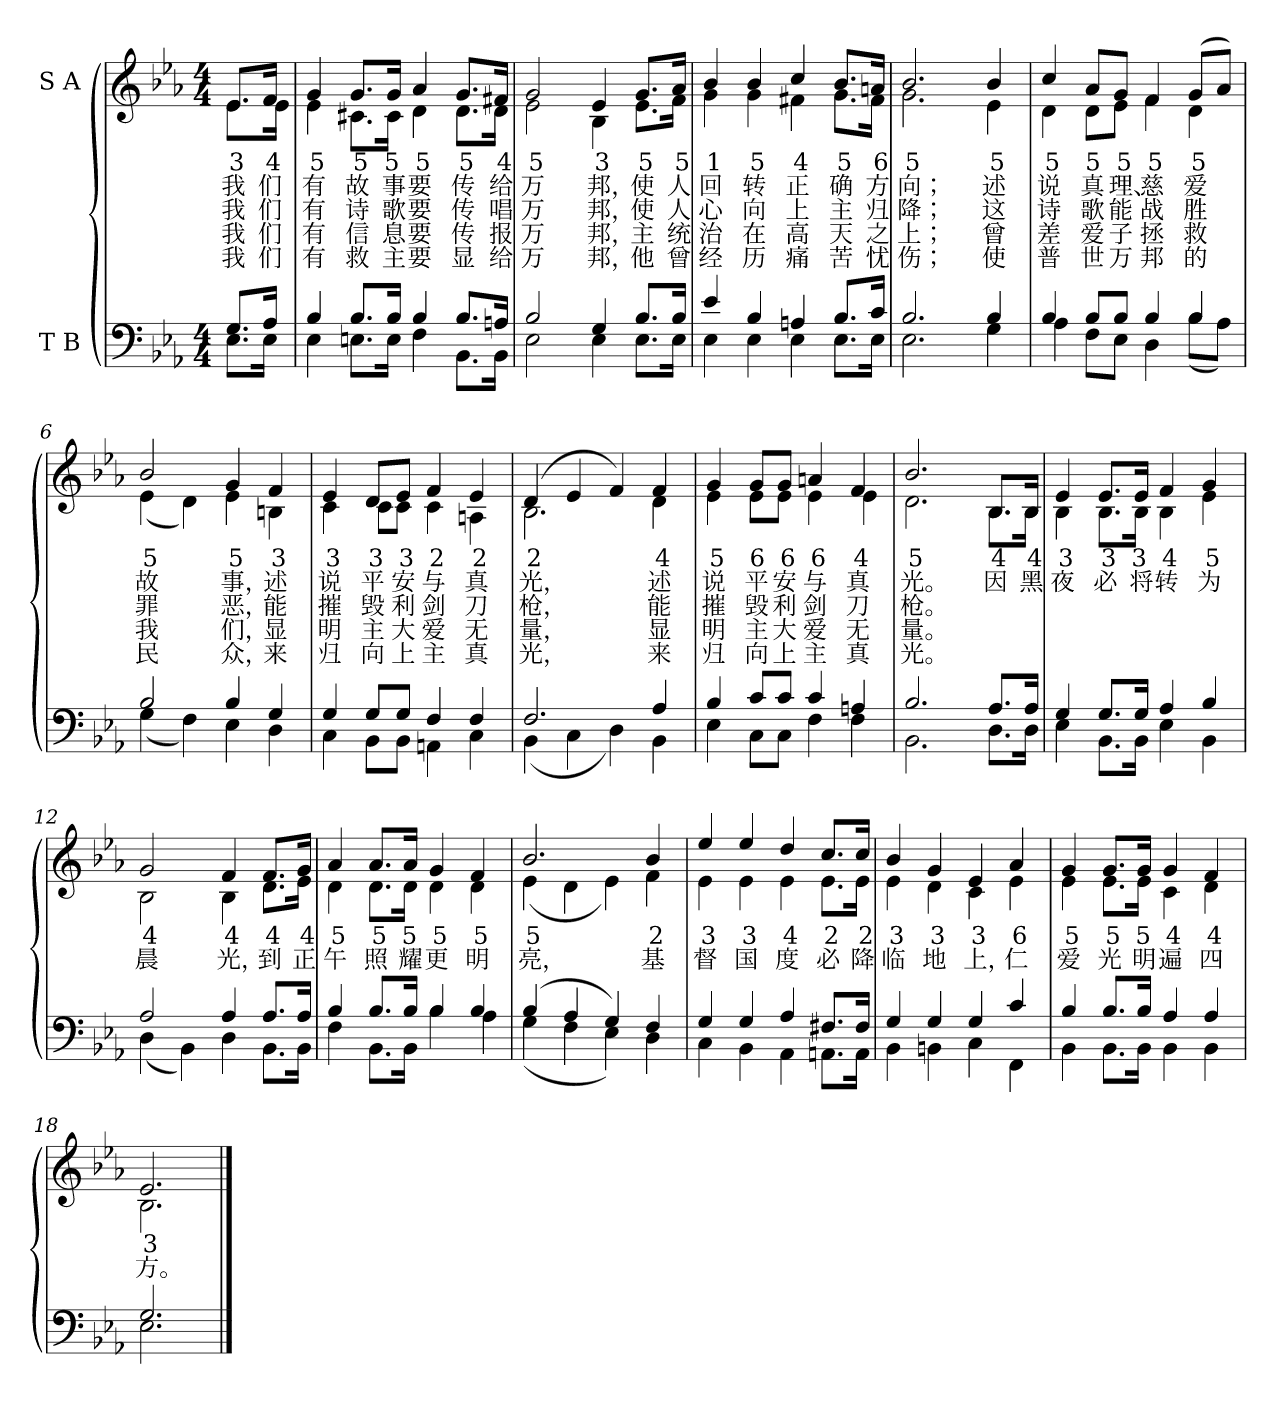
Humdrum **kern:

**kern	**kern	**text	**text	**text	**text	**text
*part2	*part1	*part1	*part1	*part1	*part1	*part1
*staff2	*staff1	*staff1	*staff1	*staff1	*staff1	*staff1
*I"T B	*I"S A	*	*	*	*	*
*clefF4	*clefG2	*	*	*	*	*
*k[b-e-a-]	*k[b-e-a-]	*	*	*	*	*
*M4/4	*M4/4	*	*	*	*	*
=	=	=	=	=	=	=
*^	*	*	*	*	*	*
!	!	!	!LO:LY:b	!LO:LY:b	!LO:LY:b	!LO:LY:b	!LO:LY:b
*	*	*^	*	*	*	*	*
8.G/L	8.E-\L	8.e-/L	8.e-\L	3	我	我	我	我
!	!	!	!	!LO:LY:b	!LO:LY:b	!LO:LY:b	!LO:LY:b	!LO:LY:b
16A-/Jk	16E-\Jk	16f/Jk	16e-\Jk	4	们	们	们	们
=1	=1	=1	=1	=1	=1	=1	=1	=1
!	!	!	!	!LO:LY:b	!LO:LY:b	!LO:LY:b	!LO:LY:b	!LO:LY:b
4B-/	4E-\	4g/	4e-\	5	有	有	有	有
!	!	!	!	!LO:LY:b	!LO:LY:b	!LO:LY:b	!LO:LY:b	!LO:LY:b
8.B-/L	8.En\L	8.g/L	8.c#X\L	5	故	诗	信	救
!	!	!	!	!LO:LY:b	!LO:LY:b	!LO:LY:b	!LO:LY:b	!LO:LY:b
16B-/Jk	16E\Jk	16g/Jk	16c#\Jk	5	事	歌	息	主
!	!	!	!	!LO:LY:b	!LO:LY:b	!LO:LY:b	!LO:LY:b	!LO:LY:b
4B-/	4F\	4a-/	4d\	5	要	要	要	要
!	!	!	!	!LO:LY:b	!LO:LY:b	!LO:LY:b	!LO:LY:b	!LO:LY:b
8.B-/L	8.BB-\L	8.g/L	8.d\L	5	传	传	传	显
!	!	!	!	!LO:LY:b	!LO:LY:b	!LO:LY:b	!LO:LY:b	!LO:LY:b
16An/Jk	16BB-\Jk	16f#X/Jk	16d\Jk	4	给	唱	报	给
=2	=2	=2	=2	=2	=2	=2	=2	=2
!	!	!	!	!LO:LY:b	!LO:LY:b	!LO:LY:b	!LO:LY:b	!LO:LY:b
2B-/	2E-\	2g/	2e-\	5	万	万	万	万
!	!	!	!	!LO:LY:b	!LO:LY:b	!LO:LY:b	!LO:LY:b	!LO:LY:b
4G/	4E-\	4e-/	4B-\	3	邦，	邦，	邦，	邦，
!	!	!	!	!LO:LY:b	!LO:LY:b	!LO:LY:b	!LO:LY:b	!LO:LY:b
8.B-/L	8.E-\L	8.g/L	8.e-\L	5	使	使	主	他
!	!	!	!	!LO:LY:b	!LO:LY:b	!LO:LY:b	!LO:LY:b	!LO:LY:b
16B-/Jk	16E-\Jk	16a-/Jk	16f\Jk	5	人	人	统	曾
=3	=3	=3	=3	=3	=3	=3	=3	=3
!	!	!	!	!LO:LY:b	!LO:LY:b	!LO:LY:b	!LO:LY:b	!LO:LY:b
4e-/	4E-\	4b-/	4g\	1	回	心	治	经
!	!	!	!	!LO:LY:b	!LO:LY:b	!LO:LY:b	!LO:LY:b	!LO:LY:b
4B-/	4E-\	4b-/	4g\	5	转	向	在	历
!	!	!	!	!LO:LY:b	!LO:LY:b	!LO:LY:b	!LO:LY:b	!LO:LY:b
4An/	4E-\	4cc/	4f#X\	4	正	上	高	痛
!	!	!	!	!LO:LY:b	!LO:LY:b	!LO:LY:b	!LO:LY:b	!LO:LY:b
8.B-/L	8.E-\L	8.b-/L	8.g\L	5	确	主	天	苦
!	!	!	!	!LO:LY:b	!LO:LY:b	!LO:LY:b	!LO:LY:b	!LO:LY:b
16c/Jk	16E-\Jk	16an/Jk	16f#\Jk	6	方	归	之	忧
=4	=4	=4	=4	=4	=4	=4	=4	=4
!	!	!	!	!LO:LY:b	!LO:LY:b	!LO:LY:b	!LO:LY:b	!LO:LY:b
2.B-/	2.E-\	2.b-/	2.g\	5	向；	降；	上；	伤；
!	!	!	!	!LO:LY:b	!LO:LY:b	!LO:LY:b	!LO:LY:b	!LO:LY:b
4B-/	4G\	4b-/	4e-\	5	述	这	曾	使
=5	=5	=5	=5	=5	=5	=5	=5	=5
!	!	!	!	!LO:LY:b	!LO:LY:b	!LO:LY:b	!LO:LY:b	!LO:LY:b
4B-/	4A-\	4cc/	4d\	5	说	诗	差	普
!	!	!	!	!LO:LY:b	!LO:LY:b	!LO:LY:b	!LO:LY:b	!LO:LY:b
8B-/L	8F\L	8a-/L	8d\L	5	真	歌	爱	世
!	!	!	!	!LO:LY:b	!LO:LY:b	!LO:LY:b	!LO:LY:b	!LO:LY:b
8B-/J	8E-\J	8g/J	8e-\J	5	理、	能	子	万
!	!	!	!	!LO:LY:b	!LO:LY:b	!LO:LY:b	!LO:LY:b	!LO:LY:b
4B-/	4D\	4f/	4f\	5	慈	战	拯	邦
!	!	!	!	!LO:LY:b	!LO:LY:b	!LO:LY:b	!LO:LY:b	!LO:LY:b
4B-/	(<8B-\L	(>8g/L	4d\	5	爱	胜	救	的
.	8A-\J)	8a-/J)	.	.	.	.	.	.
!!LO:LB:g=z	!!
=6	=6	=6	=6	=6	=6	=6	=6	=6
!	!	!	!	!LO:LY:b	!LO:LY:b	!LO:LY:b	!LO:LY:b	!LO:LY:b
2B-/	(<4G\	2b-/	(<4e-\	5	故	罪	我	民
.	4F\)	.	4d\)	.	.	.	.	.
!	!	!	!	!LO:LY:b	!LO:LY:b	!LO:LY:b	!LO:LY:b	!LO:LY:b
4B-/	4E-\	4g/	4e-\	5	事，	恶，	们，	众，
!	!	!	!	!LO:LY:b	!LO:LY:b	!LO:LY:b	!LO:LY:b	!LO:LY:b
4G/	4D\	4f/	4Bn\	3	述	能	显	来
=7	=7	=7	=7	=7	=7	=7	=7	=7
!	!	!	!	!LO:LY:b	!LO:LY:b	!LO:LY:b	!LO:LY:b	!LO:LY:b
4G/	4C\	4e-/	4c\	3	说	摧	明	归
!	!	!	!	!LO:LY:b	!LO:LY:b	!LO:LY:b	!LO:LY:b	!LO:LY:b
8G/L	8BB-\L	8d/L	8c\L	3	平	毁	主	向
!	!	!	!	!LO:LY:b	!LO:LY:b	!LO:LY:b	!LO:LY:b	!LO:LY:b
8G/J	8BB-\J	8e-/J	8c\J	3	安	利	大	上
!	!	!	!	!LO:LY:b	!LO:LY:b	!LO:LY:b	!LO:LY:b	!LO:LY:b
4F/	4AAn\	4f/	4c\	2	与	剑	爱	主
!	!	!	!	!LO:LY:b	!LO:LY:b	!LO:LY:b	!LO:LY:b	!LO:LY:b
4F/	4C\	4e-/	4An\	2	真	刀	无	真
=8	=8	=8	=8	=8	=8	=8	=8	=8
!	!	!	!	!LO:LY:b	!LO:LY:b	!LO:LY:b	!LO:LY:b	!LO:LY:b
2.F/	(<4BB-\	(>4d/	2.B-\	2	光，	枪，	量，	光，
.	4C\	4e-/	.	.	.	.	.	.
.	4D\)	4f/)	.	.	.	.	.	.
!	!	!	!	!LO:LY:b	!LO:LY:b	!LO:LY:b	!LO:LY:b	!LO:LY:b
4A-/	4BB-\	4f/	4d\	4	述	能	显	来
=9	=9	=9	=9	=9	=9	=9	=9	=9
!	!	!	!	!LO:LY:b	!LO:LY:b	!LO:LY:b	!LO:LY:b	!LO:LY:b
4B-/	4E-\	4g/	4e-\	5	说	摧	明	归
!	!	!	!	!LO:LY:b	!LO:LY:b	!LO:LY:b	!LO:LY:b	!LO:LY:b
8c/L	8C\L	8g/L	8e-\L	6	平	毁	主	向
!	!	!	!	!LO:LY:b	!LO:LY:b	!LO:LY:b	!LO:LY:b	!LO:LY:b
8c/J	8C\J	8g/J	8e-\J	6	安	利	大	上
!	!	!	!	!LO:LY:b	!LO:LY:b	!LO:LY:b	!LO:LY:b	!LO:LY:b
4c/	4F\	4an/	4e-\	6	与	剑	爱	主
!	!	!	!	!LO:LY:b	!LO:LY:b	!LO:LY:b	!LO:LY:b	!LO:LY:b
4An/	4F\	4f/	4e-\	4	真	刀	无	真
=10	=10	=10	=10	=10	=10	=10	=10	=10
!	!	!	!	!LO:LY:b	!LO:LY:b	!LO:LY:b	!LO:LY:b	!LO:LY:b
2.B-/	2.BB-\	2.b-/	2.d\	5	光。	枪。	量。	光。
!	!	!	!	!LO:LY:b	!LO:LY:b	!	!	!
8.A-/L	8.D\L	8.B-/L	8.B-\L	4	因	.	.	.
!	!	!	!	!LO:LY:b	!LO:LY:b	!	!	!
16A-/Jk	16D\Jk	16B-/Jk	16B-\Jk	4	黑	.	.	.
=11	=11	=11	=11	=11	=11	=11	=11	=11
!	!	!	!	!LO:LY:b	!LO:LY:b	!	!	!
4G/	4E-\	4e-/	4B-\	3	夜	.	.	.
!	!	!	!	!LO:LY:b	!LO:LY:b	!	!	!
8.G/L	8.BB-\L	8.e-/L	8.B-\L	3	必	.	.	.
!	!	!	!	!LO:LY:b	!LO:LY:b	!	!	!
16G/Jk	16BB-\Jk	16e-/Jk	16B-\Jk	3	将	.	.	.
!	!	!	!	!LO:LY:b	!LO:LY:b	!	!	!
4A-/	4E-\	4f/	4B-\	4	转	.	.	.
!	!	!	!	!LO:LY:b	!LO:LY:b	!	!	!
4B-/	4BB-\	4g/	4e-\	5	为	.	.	.
!!LO:LB:g=z	!!
=12	=12	=12	=12	=12	=12	=12	=12	=12
!	!	!	!	!LO:LY:b	!LO:LY:b	!	!	!
2A-/	(<4D\	2g/	2B-\	4	晨	.	.	.
.	4BB-\)	.	.	.	.	.	.	.
!	!	!	!	!LO:LY:b	!LO:LY:b	!	!	!
4A-/	4D\	4f/	4B-\	4	光，	.	.	.
!	!	!	!	!LO:LY:b	!LO:LY:b	!	!	!
8.A-/L	8.BB-\L	8.f/L	8.d\L	4	到	.	.	.
!	!	!	!	!LO:LY:b	!LO:LY:b	!	!	!
16A-/Jk	16BB-\Jk	16g/Jk	16e-\Jk	4	正	.	.	.
=13	=13	=13	=13	=13	=13	=13	=13	=13
!	!	!	!	!LO:LY:b	!LO:LY:b	!	!	!
4B-/	4F\	4a-/	4d\	5	午	.	.	.
!	!	!	!	!LO:LY:b	!LO:LY:b	!	!	!
8.B-/L	8.BB-\L	8.a-/L	8.d\L	5	照	.	.	.
!	!	!	!	!LO:LY:b	!LO:LY:b	!	!	!
16B-/Jk	16BB-\Jk	16a-/Jk	16d\Jk	5	耀	.	.	.
!	!	!	!	!LO:LY:b	!LO:LY:b	!	!	!
4B-/	4B-\	4g/	4d\	5	更	.	.	.
!	!	!	!	!LO:LY:b	!LO:LY:b	!	!	!
4B-/	4A-\	4f/	4d\	5	明	.	.	.
=14	=14	=14	=14	=14	=14	=14	=14	=14
!	!	!	!	!LO:LY:b	!LO:LY:b	!	!	!
(>4B-/	(<4G\	2.b-/	(<4e-\	5	亮，	.	.	.
4A-/	4F\	.	4d\	.	.	.	.	.
4G/)	4E-\)	.	4e-\)	.	.	.	.	.
!	!	!	!	!LO:LY:b	!LO:LY:b	!	!	!
4F/	4D\	4b-/	4f\	2	基	.	.	.
=15	=15	=15	=15	=15	=15	=15	=15	=15
!	!	!	!	!LO:LY:b	!LO:LY:b	!	!	!
4G/	4C\	4ee-/	4e-\	3	督	.	.	.
!	!	!	!	!LO:LY:b	!LO:LY:b	!	!	!
4G/	4BB-\	4ee-/	4e-\	3	国	.	.	.
!	!	!	!	!LO:LY:b	!LO:LY:b	!	!	!
4A-/	4AA-\	4dd/	4e-\	4	度	.	.	.
!	!	!	!	!LO:LY:b	!LO:LY:b	!	!	!
8.F#X/L	8.AAn\L	8.cc/L	8.e-\L	2	必	.	.	.
!	!	!	!	!LO:LY:b	!LO:LY:b	!	!	!
16F#/Jk	16AA\Jk	16cc/Jk	16e-\Jk	2	降	.	.	.
=16	=16	=16	=16	=16	=16	=16	=16	=16
!	!	!	!	!LO:LY:b	!LO:LY:b	!	!	!
4G/	4BB-\	4b-/	4e-\	3	临	.	.	.
!	!	!	!	!LO:LY:b	!LO:LY:b	!	!	!
4G/	4BBn\	4g/	4d\	3	地	.	.	.
!	!	!	!	!LO:LY:b	!LO:LY:b	!	!	!
4G/	4C\	4e-/	4c\	3	上，	.	.	.
!	!	!	!	!LO:LY:b	!LO:LY:b	!	!	!
4c/	4FF\	4a-/	4e-\	6	仁	.	.	.
=17	=17	=17	=17	=17	=17	=17	=17	=17
!	!	!	!	!LO:LY:b	!LO:LY:b	!	!	!
4B-/	4BB-\	4g/	4e-\	5	爱	.	.	.
!	!	!	!	!LO:LY:b	!LO:LY:b	!	!	!
8.B-/L	8.BB-\L	8.g/L	8.e-\L	5	光	.	.	.
!	!	!	!	!LO:LY:b	!LO:LY:b	!	!	!
16B-/Jk	16BB-\Jk	16g/Jk	16e-\Jk	5	明	.	.	.
!	!	!	!	!LO:LY:b	!LO:LY:b	!	!	!
4A-/	4BB-\	4g/	4c\	4	遍	.	.	.
!	!	!	!	!LO:LY:b	!LO:LY:b	!	!	!
4A-/	4BB-\	4f/	4d\	4	四	.	.	.
=18	=18	=18	=18	=18	=18	=18	=18	=18
!	!	!	!	!LO:LY:b	!LO:LY:b	!	!	!
2.G/	2.E-\	2.e-/	2.B-\	3	方。	.	.	.
*v	*v	*	*	*	*	*	*	*
*	*v	*v	*	*	*	*	*
==	==	==	==	==	==	==
*-	*-	*-	*-	*-	*-	*-
